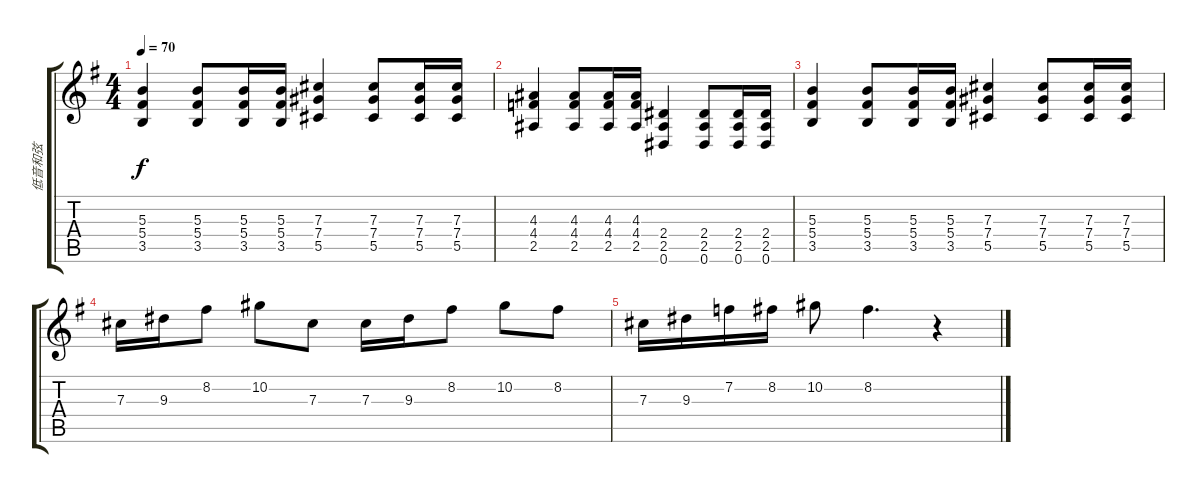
\track ("低音和弦" "低音和弦") {instrument acousticguitarsteel}
\staff {score tabs}
\tuning (Eb4 Bb3 Gb3 Db3 Ab2 Eb2) {hide}
\ts (4 4)
\tempo 70
\clef g2
\ks g
(5.3 5.4 3.5).4{dy f} (5.3 5.4 3.5).8 (5.3 5.4 3.5).16 (5.3 5.4 3.5).16 (7.3 7.4 5.5).4 (7.3 7.4 5.5).8 (7.3 7.4 5.5).16 (7.3 7.4 5.5).16 |
(4.3 4.4 2.5).4 (4.3 4.4 2.5).8 (4.3 4.4 2.5).16 (4.3 4.4 2.5).16 (2.4 2.5 0.6).4 (2.4 2.5 0.6).8 (2.4 2.5 0.6).16 (2.4 2.5 0.6).16 |
(5.3 5.4 3.5).4 (5.3 5.4 3.5).8 (5.3 5.4 3.5).16 (5.3 5.4 3.5).16 (7.3 7.4 5.5).4 (7.3 7.4 5.5).8 (7.3 7.4 5.5).16 (7.3 7.4 5.5).16 |
7.3.16 9.3.16 8.2.8 10.2.8 7.3.8 7.3.16 9.3.16 8.2.8 10.2.8 8.2.8 |
7.3.16 9.3.16 7.2.16 8.2.16 10.2.8 8.2.4{d} r.4
